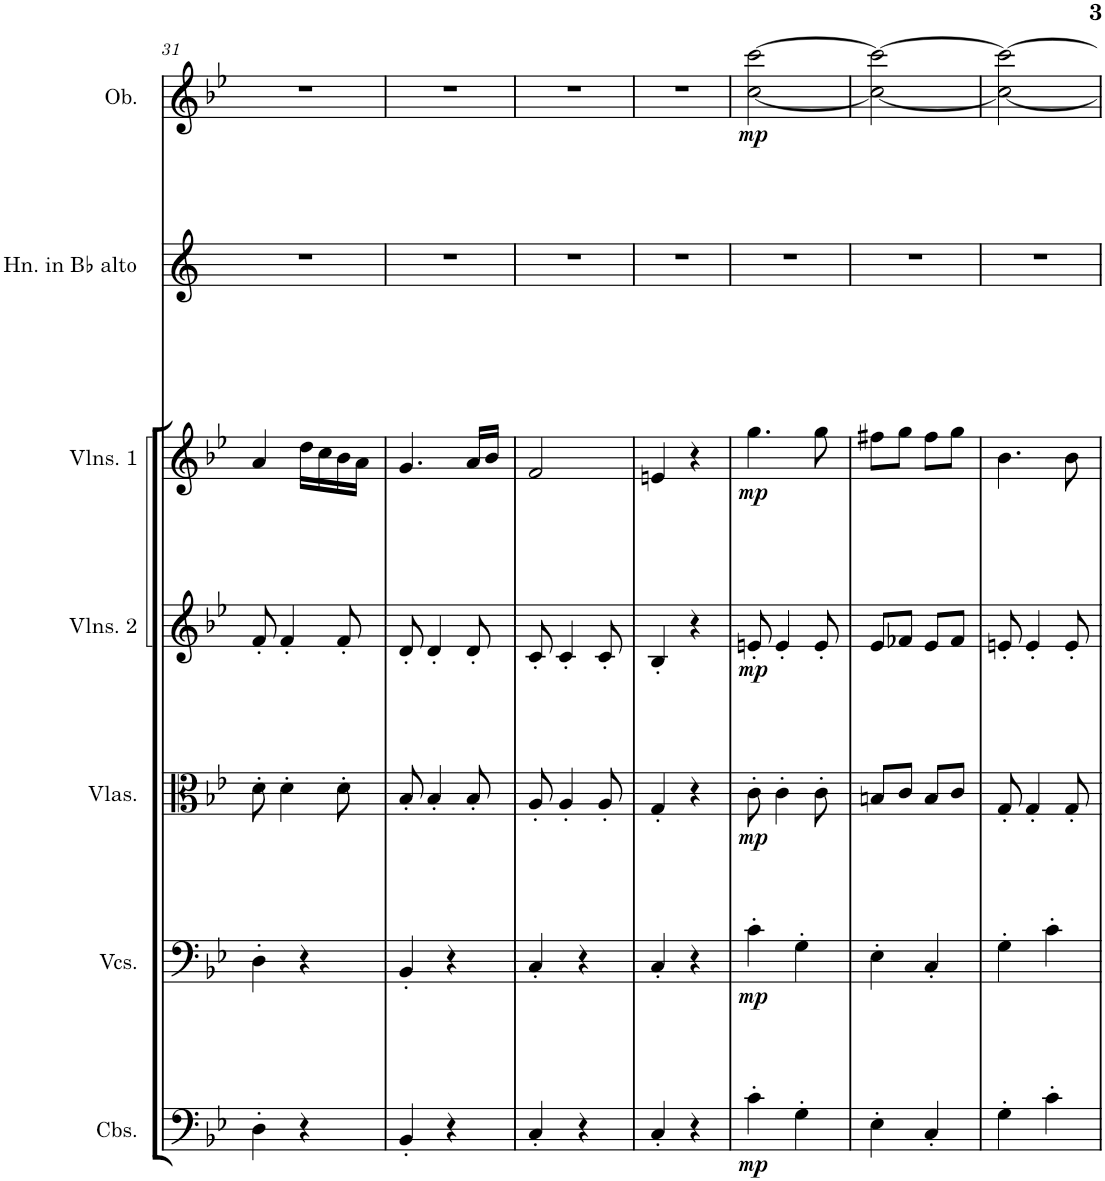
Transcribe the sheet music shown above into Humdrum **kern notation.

**kern	**dynam	**kern	**dynam	**kern	**dynam	**kern	**dynam	**kern	**dynam	**kern	**kern	**dynam
*part7	*part7	*part6	*part6	*part5	*part5	*part4	*part4	*part3	*part3	*part2	*part1	*part1
*staff7	*staff7	*staff6	*staff6	*staff5	*staff5	*staff4	*staff4	*staff3	*staff3	*staff2	*staff1	*staff1
*I"Contrabasses	*	*I"Violoncellos	*	*I"Violas	*	*I"Violins 2	*	*I"Violins 1	*	*I"Horn in Bb alto	*I"Oboe	*
*I'Cbs.	*	*I'Vcs.	*	*I'Vlas.	*	*I'Vlns. 2	*	*I'Vlns. 1	*	*I'Hn. in Bb alto	*I'Ob.	*
!!LO:PB:g=z
*clefF4	*	*clefF4	*	*clefC3	*	*clefG2	*	*clefG2	*	*clefG2	*clefG2	*
*Trd7c12	*	*	*	*	*	*	*	*	*	*Trd1c2	*	*
*k[b-e-]	*	*k[b-e-]	*	*k[b-e-]	*	*k[b-e-]	*	*k[b-e-]	*	*k[]	*k[b-e-]	*
*M2/4	*	*M2/4	*	*M2/4	*	*M2/4	*	*M2/4	*	*M2/4	*M2/4	*
=31	=31	=31	=31	=31	=31	=31	=31	=31	=31	=31	=31	=31
4D'\	.	4D'\	.	8d'\	.	8f'/	.	4a/	.	2r	2r	.
.	.	.	.	4d'\	.	4f'/	.	.	.	.	.	.
4r	.	4r	.	.	.	.	.	16dd\LL	.	.	.	.
.	.	.	.	.	.	.	.	16cc\	.	.	.	.
.	.	.	.	8d'\	.	8f'/	.	16b-\	.	.	.	.
.	.	.	.	.	.	.	.	16a\JJ	.	.	.	.
=32	=32	=32	=32	=32	=32	=32	=32	=32	=32	=32	=32	=32
4BB-'/	.	4BB-'/	.	8B-'/	.	8d'/	.	4.g/	.	2r	2r	.
.	.	.	.	4B-'/	.	4d'/	.	.	.	.	.	.
4r	.	4r	.	.	.	.	.	.	.	.	.	.
.	.	.	.	8B-'/	.	8d'/	.	16a/LL	.	.	.	.
.	.	.	.	.	.	.	.	16b-/JJ	.	.	.	.
=33	=33	=33	=33	=33	=33	=33	=33	=33	=33	=33	=33	=33
4C'/	.	4C'/	.	8A'/	.	8c'/	.	2f/	.	2r	2r	.
.	.	.	.	4A'/	.	4c'/	.	.	.	.	.	.
4r	.	4r	.	.	.	.	.	.	.	.	.	.
.	.	.	.	8A'/	.	8c'/	.	.	.	.	.	.
=34	=34	=34	=34	=34	=34	=34	=34	=34	=34	=34	=34	=34
4C'/	.	4C'/	.	4G'/	.	4B-'/	.	4en/	.	2r	2r	.
4r	.	4r	.	4r	.	4r	.	4r	.	.	.	.
=35	=35	=35	=35	=35	=35	=35	=35	=35	=35	=35	=35	=35
!	!LO:DY:b	!	!LO:DY:b	!	!LO:DY:b	!	!LO:DY:b	!	!LO:DY:b	!	!	!LO:DY:b
4c'\	mp	4c'\	mp	8c'\	mp	8en'/	mp	4.gg\	mp	2r	[2cc\ [2ccc\	mp
.	.	.	.	4c'\	.	4e'/	.	.	.	.	.	.
4G'\	.	4G'\	.	.	.	.	.	.	.	.	.	.
.	.	.	.	8c'\	.	8e'/	.	8gg\	.	.	.	.
=36	=36	=36	=36	=36	=36	=36	=36	=36	=36	=36	=36	=36
4E-'\	.	4E-'\	.	8Bn/L	.	8e-/L	.	8ff#X\L	.	2r	2cc\_ 2ccc\_	.
.	.	.	.	8c/J	.	8f-X/J	.	8gg\J	.	.	.	.
4C'/	.	4C'/	.	8B/L	.	8e-/L	.	8ff#\L	.	.	.	.
.	.	.	.	8c/J	.	8f-/J	.	8gg\J	.	.	.	.
=37	=37	=37	=37	=37	=37	=37	=37	=37	=37	=37	=37	=37
4G'\	.	4G'\	.	8G'/	.	8en'/	.	4.b-\	.	2r	2cc\_ 2ccc\_	.
.	.	.	.	4G'/	.	4e'/	.	.	.	.	.	.
4c'\	.	4c'\	.	.	.	.	.	.	.	.	.	.
.	.	.	.	8G'/	.	8e'/	.	8b-\	.	.	.	.
=	=	=	=	=	=	=	=	=	=	=	=	=
*-	*-	*-	*-	*-	*-	*-	*-	*-	*-	*-	*-	*-
